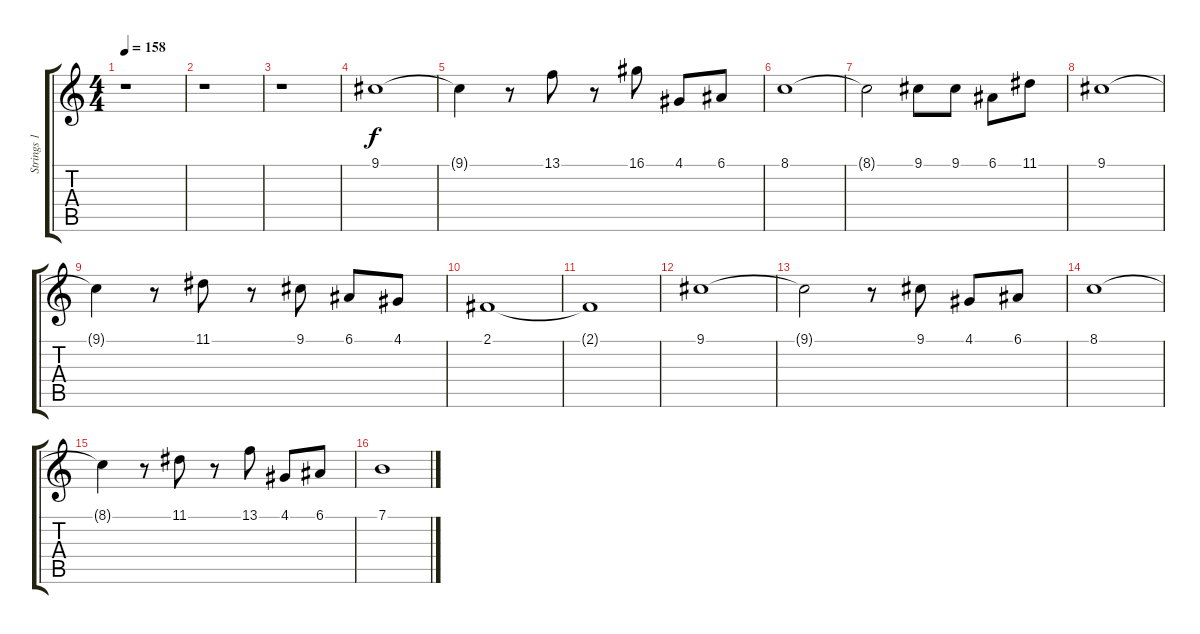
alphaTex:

\track ("Strings 1" "Strings 1") {instrument stringensemble1}
\staff {score tabs}
\tuning (E4 B3 G3 D3 A2 E2) {hide}
\ts (4 4)
\tempo 158
\clef g2
\ks c
r.1{dy f} |
r.1 |
r.1 |
9.1.1{volume 10} |
9.1{t}.4 r.8 13.1.8 r.8 16.1.8 4.1.8 6.1.8 |
8.1.1 |
8.1{t}.2 9.1.8 9.1.8 6.1.8 11.1.8 |
9.1.1 |
9.1{t}.4 r.8 11.1.8 r.8 9.1.8 6.1.8 4.1.8 |
2.1.1 |
2.1{t}.1 |
9.1.1 |
9.1{t}.2 r.8 9.1.8 4.1.8 6.1.8 |
8.1.1 |
8.1{t}.4 r.8 11.1.8 r.8 13.1.8 4.1.8 6.1.8 |
7.1.1
